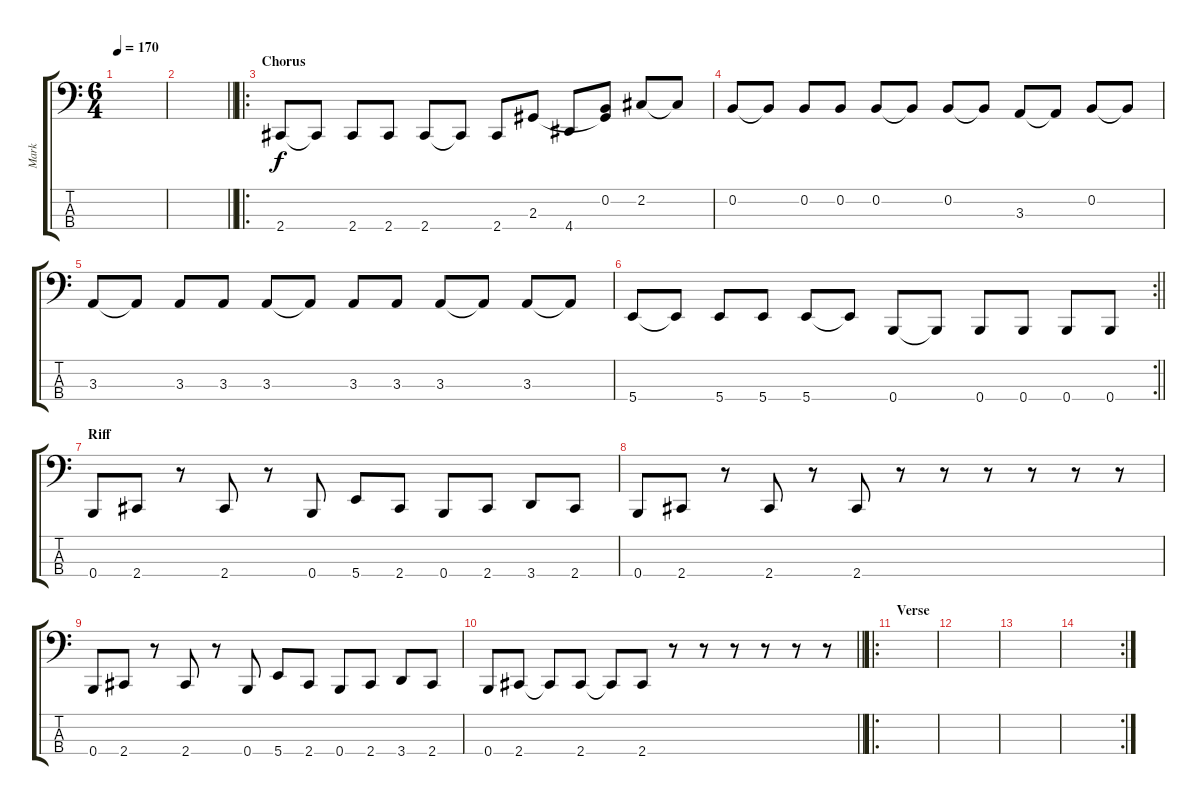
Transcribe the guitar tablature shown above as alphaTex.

\track ("Mark" "Mark") {instrument electricbassfinger}
\staff {score tabs}
\tuning (E2 B1 Gb1 B0) {hide}
\ts (6 4)
\tempo 170
\clef f4
\ks c
|
\barLineRight lightlight
|
\ro
\section ("" "Chorus")
2.4.8 2.4{t}.8 2.4.8 2.4.8 2.4.8 2.4{t}.8 2.4.8 2.3.8 4.4.8 (0.2 2.3{t}).8 2.2.8 2.2{t}.8 |
0.2.8 0.2{t}.8 0.2.8 0.2.8 0.2.8 0.2{t}.8 0.2.8 0.2{t}.8 3.3.8 3.3{t}.8 0.2.8 0.2{t}.8 |
3.3.8 3.3{t}.8 3.3.8 3.3.8 3.3.8 3.3{t}.8 3.3.8 3.3.8 3.3.8 3.3{t}.8 3.3.8 3.3{t}.8 |
\rc 2
\barLineRight lightlight
5.4.8 5.4{t}.8 5.4.8 5.4.8 5.4.8 5.4{t}.8 0.4.8 0.4{t}.8 0.4.8 0.4.8 0.4.8 0.4.8 |
\section ("" "Riff")
0.4.8 2.4.8 r.8 2.4.8 r.8 0.4.8 5.4.8 2.4.8 0.4.8 2.4.8 3.4.8 2.4.8 |
0.4.8 2.4.8 r.8 2.4.8 r.8 2.4.8 r.8 r.8 r.8 r.8 r.8 r.8 |
0.4.8 2.4.8 r.8 2.4.8 r.8 0.4.8 5.4.8 2.4.8 0.4.8 2.4.8 3.4.8 2.4.8 |
\barLineRight lightlight
0.4.8 2.4.8 2.4{t}.8 2.4.8 2.4{t}.8 2.4.8 r.8 r.8 r.8 r.8 r.8 r.8 |
\ro
\section ("" "Verse")
|
|
|
\rc 2
